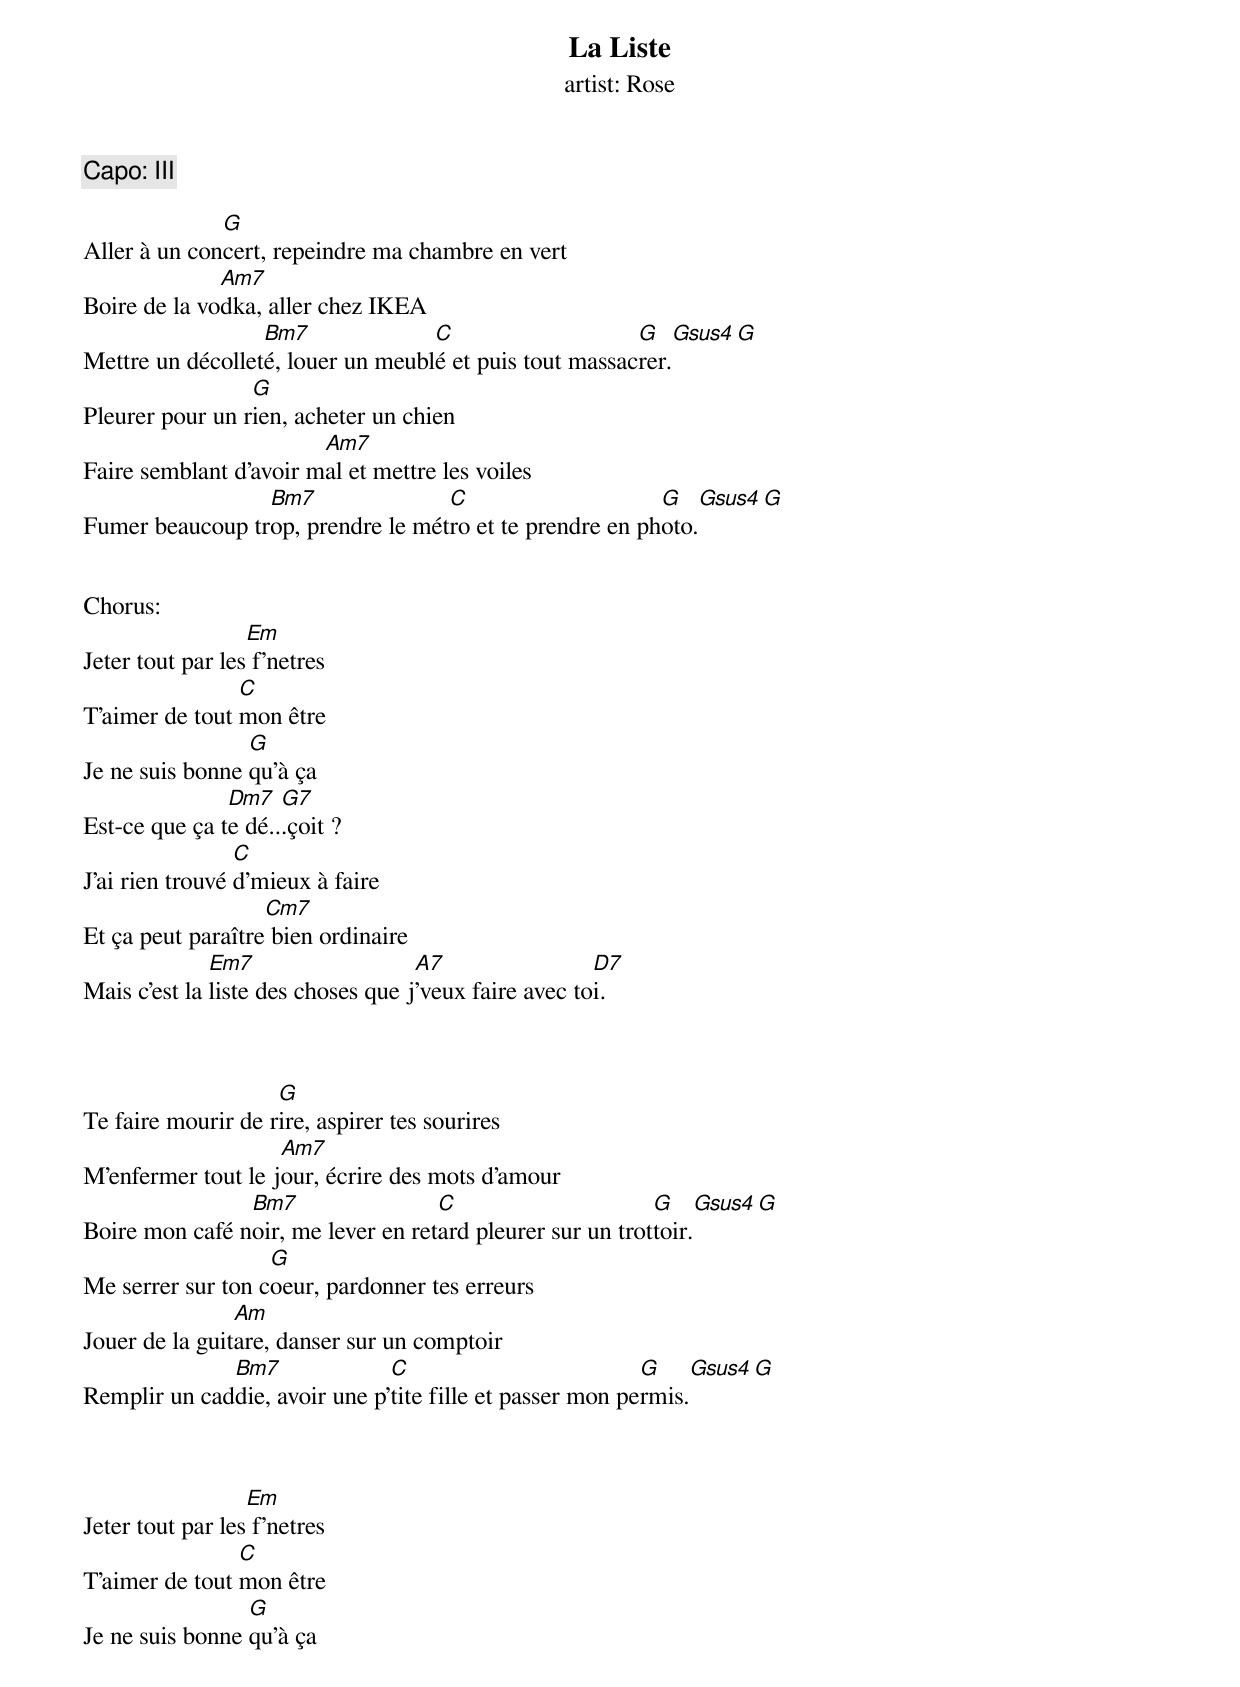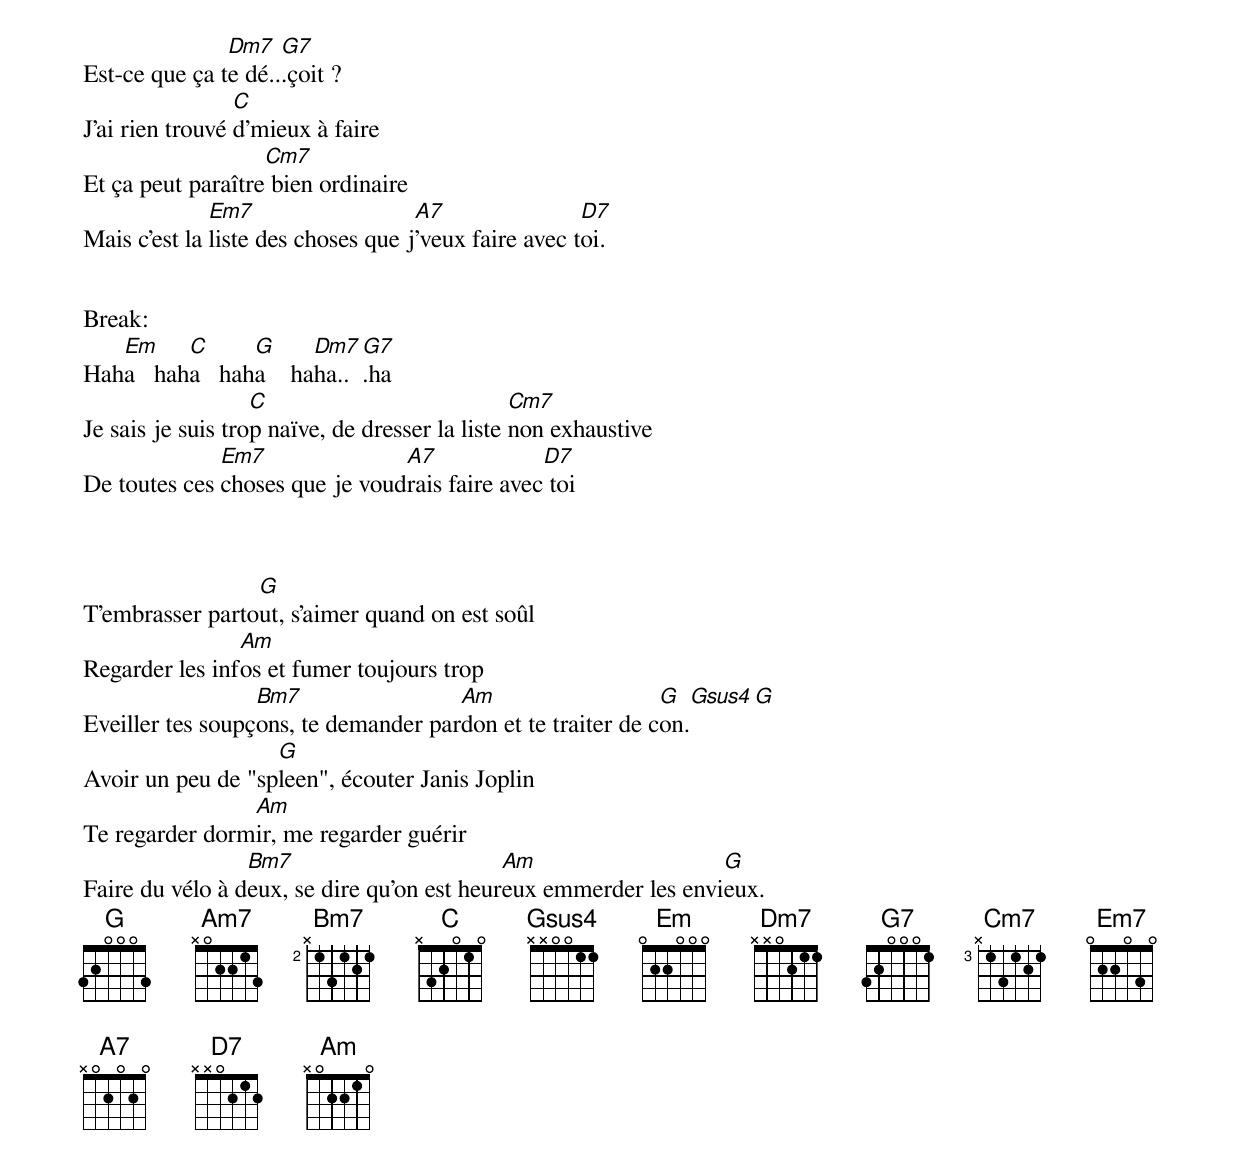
La Liste
artist: Rose
Capo: III

              G
Aller à un concert, repeindre ma chambre en vert
              Am7
Boire de la vodka, aller chez IKEA
                  Bm7              C                    G      Gsus4  G
Mettre un décolleté, louer un meublé et puis tout massacrer.
                 G
Pleurer pour un rien, acheter un chien
                        Am7
Faire semblant d'avoir mal et mettre les voiles
                 Bm7               C                     G     Gsus4  G
Fumer beaucoup trop, prendre le métro et te prendre en photo.


Chorus:
                  Em
Jeter tout par les f'netres
                C
T'aimer de tout mon être
                 G
Je ne suis bonne qu'à ça
               Dm7   G7
Est-ce que ça te dé...çoit ?
                 C
J'ai rien trouvé d'mieux à faire
                   Cm7
Et ça peut paraître bien ordinaire
              Em7                   A7                 D7
Mais c'est la liste des choses que j'veux faire avec toi.



                    G
Te faire mourir de rire, aspirer tes sourires
                    Am7
M'enfermer tout le jour, écrire des mots d'amour
                Bm7                 C                      G      Gsus4  G
Boire mon café noir, me lever en retard pleurer sur un trottoir.
                   G
Me serrer sur ton coeur, pardonner tes erreurs
                Am
Jouer de la guitare, danser sur un comptoir
              Bm7              C                          G      Gsus4  G
Remplir un caddie, avoir une p'tite fille et passer mon permis.



                  Em
Jeter tout par les f'netres
                C
T'aimer de tout mon être
                 G
Je ne suis bonne qu'à ça
               Dm7   G7
Est-ce que ça te dé...çoit ?
                 C
J'ai rien trouvé d'mieux à faire
                   Cm7
Et ça peut paraître bien ordinaire
              Em7                   A7                D7
Mais c'est la liste des choses que j'veux faire avec toi.


Break:
   Em     C      G      Dm7 G7
Haha   haha   haha    haha...ha
                   C                            Cm7
Je sais je suis trop naïve, de dresser la liste non exhaustive
              Em7               A7             D7
De toutes ces choses que je voudrais faire avec toi



                 G
T'embrasser partout, s'aimer quand on est soûl
                Am
Regarder les infos et fumer toujours trop
                  Bm7                 Am                    G    Gsus4  G
Eveiller tes soupçons, te demander pardon et te traiter de con.
                   G
Avoir un peu de "spleen", écouter Janis Joplin
                Am
Te regarder dormir, me regarder guérir
                 Bm7                        Am                   G
Faire du vélo à deux, se dire qu'on est heureux emmerder les envieux.
